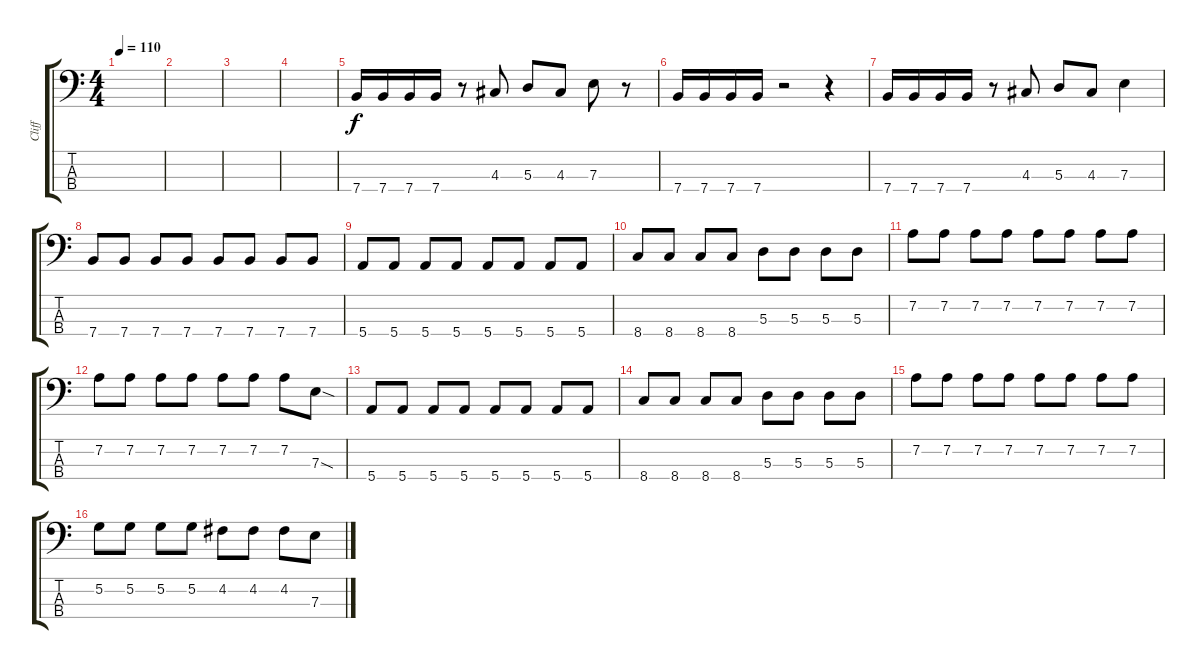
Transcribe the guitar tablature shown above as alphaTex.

\track ("Cliff" "Cliff") {instrument electricbassfinger}
\staff {score tabs}
\tuning (G2 D2 A1 E1) {hide}
\ts (4 4)
\tempo 110
\clef f4
\ks c
|
|
|
|
7.4.16 7.4.16 7.4.16 7.4.16 r.8 4.3.8 5.3.8 4.3.8 7.3.8 r.8 |
7.4.16 7.4.16 7.4.16 7.4.16 r.2 r.4 |
7.4.16 7.4.16 7.4.16 7.4.16 r.8 4.3.8 5.3.8 4.3.8 7.3.4 |
7.4.8 7.4.8 7.4.8 7.4.8 7.4.8 7.4.8 7.4.8 7.4.8 |
5.4.8 5.4.8 5.4.8 5.4.8 5.4.8 5.4.8 5.4.8 5.4.8 |
8.4.8 8.4.8 8.4.8 8.4.8 5.3.8 5.3.8 5.3.8 5.3.8 |
7.2.8 7.2.8 7.2.8 7.2.8 7.2.8 7.2.8 7.2.8 7.2.8 |
7.2.8 7.2.8 7.2.8 7.2.8 7.2.8 7.2.8 7.2.8 7.3{sod}.8 |
5.4.8 5.4.8 5.4.8 5.4.8 5.4.8 5.4.8 5.4.8 5.4.8 |
8.4.8 8.4.8 8.4.8 8.4.8 5.3.8 5.3.8 5.3.8 5.3.8 |
7.2.8 7.2.8 7.2.8 7.2.8 7.2.8 7.2.8 7.2.8 7.2.8 |
5.2.8 5.2.8 5.2.8 5.2.8 4.2.8 4.2.8 4.2.8 7.3.8
